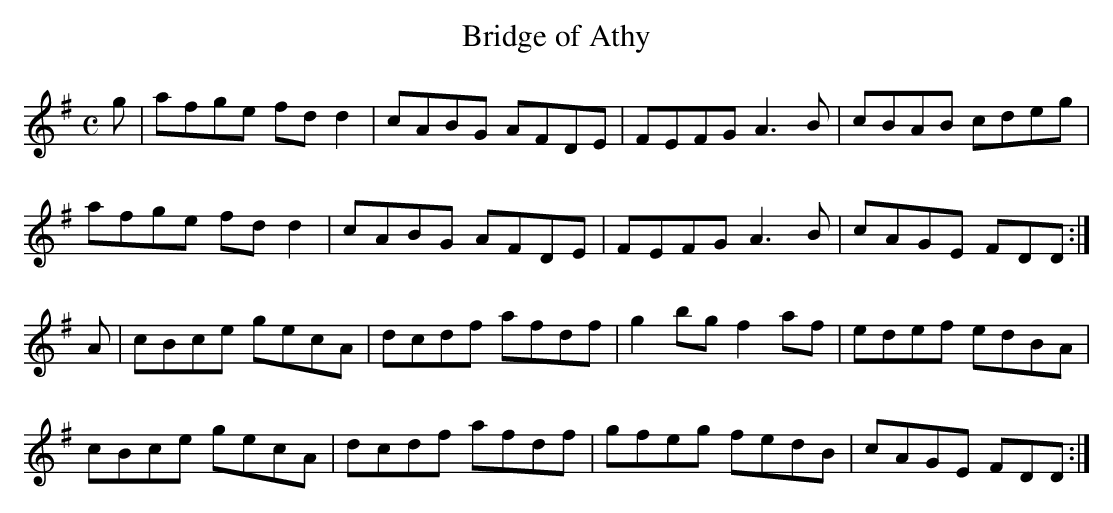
X:1
T:Bridge of Athy
M:C
L:1/8
K:D Mixolydian
g|afge fdd2|cABG AFDE|FEFG A3B|cBAB cdeg|!
afge fdd2|cABG AFDE|FEFG A3B|cAGE FDD:|!
A|cBce gecA|dcdf afdf|g2bg f2af|edef edBA|!
cBce gecA|dcdf afdf|gfeg fedB|cAGE FDD:|!
